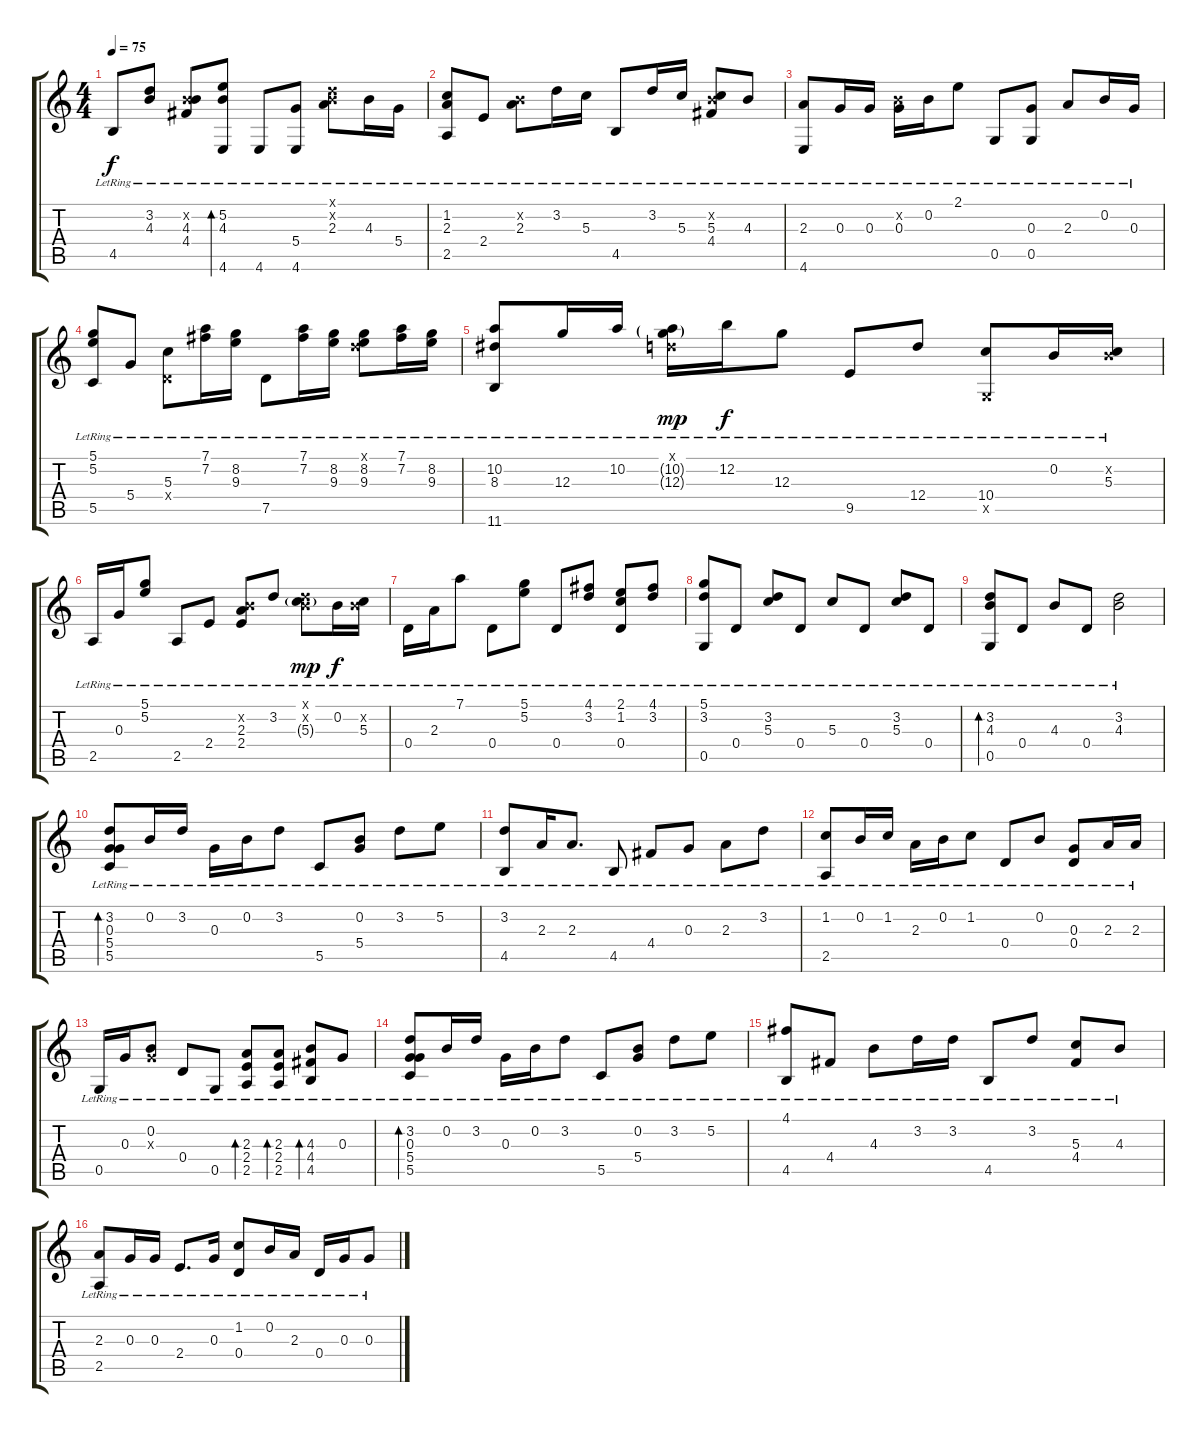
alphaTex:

\track "" {instrument acousticguitarsteel}
\staff {score tabs}
\tuning (D4 B3 G3 D3 G2 C2) {hide}
\ts (4 4)
\tempo 75
\clef g2
\ks c
4.5{lr}.8{dy f} (3.2{lr} 4.3{lr}).8 (0.2{x} 4.3{lr} 4.4{lr}).8 (5.2{lr} 4.3{lr} 4.6{lr}).8{bd 240} 4.6{lr}.8 (5.4{lr} 4.6{lr}).8 (0.1{x} 0.2{x} 2.3{lr}).8 4.3{lr}.16 5.4{lr}.16 |
(1.2{lr} 2.3{lr} 2.5{lr}).8 2.4{lr}.8 (0.2{x} 2.3{lr}).8 3.2{lr}.16 5.3{lr}.16 4.5{lr}.8 3.2{lr}.16 5.3{lr}.16 (0.2{x} 5.3{lr} 4.4{lr}).8 4.3{lr}.8 |
(2.3{lr} 4.6{lr}).8 0.3{lr}.16 0.3{lr}.16 (0.2{x} 0.3{lr}).16 0.2{lr}.16 2.1{lr}.8 0.5{lr}.8 (0.3{lr} 0.5{lr}).8 2.3{lr}.8 0.2{lr}.16 0.3{lr}.16 |
(5.1{lr} 5.2{lr} 5.5{lr}).8 5.4{lr}.8 (5.3{lr} 0.4{x}).8 (7.1{lr} 7.2{lr}).16 (8.2{lr} 9.3{lr}).16 7.5{lr}.8 (7.1{lr} 7.2{lr}).16 (8.2{lr} 9.3{lr}).16 (0.1{x} 8.2{lr} 9.3{lr}).8 (7.1{lr} 7.2{lr}).16 (8.2{lr} 9.3{lr}).16 |
(10.2{lr} 8.3{lr} 11.6{lr}).8 12.3{lr}.16 10.2{lr}.16 (0.1{x} 10.2{g lr} 12.3{g lr}).16{dy mp} 12.2{lr}.16{dy f} 12.3{lr}.8 9.5{lr}.8 12.4{lr}.8 (10.4{lr} 0.5{x}).8 0.2{lr}.16 (0.2{x} 5.3{lr}).16 |
2.5{lr}.16 0.3{lr}.16 (5.1{lr} 5.2{lr}).8 2.5{lr}.8 2.4{lr}.8 (0.2{x} 2.3{lr} 2.4{lr}).8 3.2{lr}.8 (0.1{x} 0.2{x} 5.3{g lr}).8{dy mp} 0.2{lr}.16{dy f} (0.2{x} 5.3{lr}).16 |
0.4{lr}.16 2.3{lr}.16 7.1{lr}.8 0.4{lr}.8 (5.1{lr} 5.2{lr}).8 0.4{lr}.8 (4.1{lr} 3.2{lr}).8 (2.1{lr} 1.2{lr} 0.4{lr}).8 (4.1{lr} 3.2{lr}).8 |
(5.1{lr} 3.2{lr} 0.5{lr}).8 0.4{lr}.8 (3.2{lr} 5.3{lr}).8 0.4{lr}.8 5.3{lr}.8 0.4{lr}.8 (3.2{lr} 5.3{lr}).8 0.4{lr}.8 |
(3.2{lr} 4.3{lr} 0.5{lr}).8{bd 240} 0.4{lr}.8 4.3{lr}.8 0.4{lr}.8 (3.2{lr} 4.3{lr}).2 |
(3.2{lr} 0.3{lr} 5.4{lr} 5.5{lr}).8{bd 120} 0.2{lr}.16 3.2{lr}.16 0.3{lr}.16 0.2{lr}.16 3.2{lr}.8 5.5{lr}.8 (0.2{lr} 5.4{lr}).8 3.2{lr}.8 5.2{lr}.8 |
(3.2{lr} 4.5{lr}).8 2.3{lr}.16 2.3{lr}.8{d} 4.5{lr}.8 4.4{lr}.8 0.3{lr}.8 2.3{lr}.8 3.2{lr}.8 |
(1.2{lr} 2.5{lr}).8 0.2{lr}.16 1.2{lr}.16 2.3{lr}.16 0.2{lr}.16 1.2{lr}.8 0.4{lr}.8 0.2{lr}.8 (0.3{lr} 0.4{lr}).8 2.3{lr}.16 2.3{lr}.16 |
0.5{lr}.16 0.3{lr}.16 (0.2{lr} 0.3{x}).8 0.4{lr}.8 0.5{lr}.8 (2.3{lr} 2.4{lr} 2.5{lr}).8{bd 60} (2.3{lr} 2.4{lr} 2.5{lr}).8{bd 60} (4.3{lr} 4.4{lr} 4.5{lr}).8{bd 60} 0.3{lr}.8 |
(3.2{lr} 0.3{lr} 5.4{lr} 5.5{lr}).8{bd 480} 0.2{lr}.16 3.2{lr}.16 0.3{lr}.16 0.2{lr}.16 3.2{lr}.8 5.5{lr}.8 (0.2{lr} 5.4{lr}).8 3.2{lr}.8 5.2{lr}.8 |
(4.1{lr} 4.5{lr}).8 4.4{lr}.8 4.3{lr}.8 3.2{lr}.16 3.2{lr}.16 4.5{lr}.8 3.2{lr}.8 (5.3{lr} 4.4{lr}).8 4.3{lr}.8 |
(2.3{lr} 2.5{lr}).8 0.3{lr}.16 0.3{lr}.16 2.4{lr}.8{d} 0.3{lr}.16 (1.2{lr} 0.4{lr}).8 0.2{lr}.16 2.3{lr}.16 0.4{lr}.16 0.3{lr}.16 0.3{lr}.8
